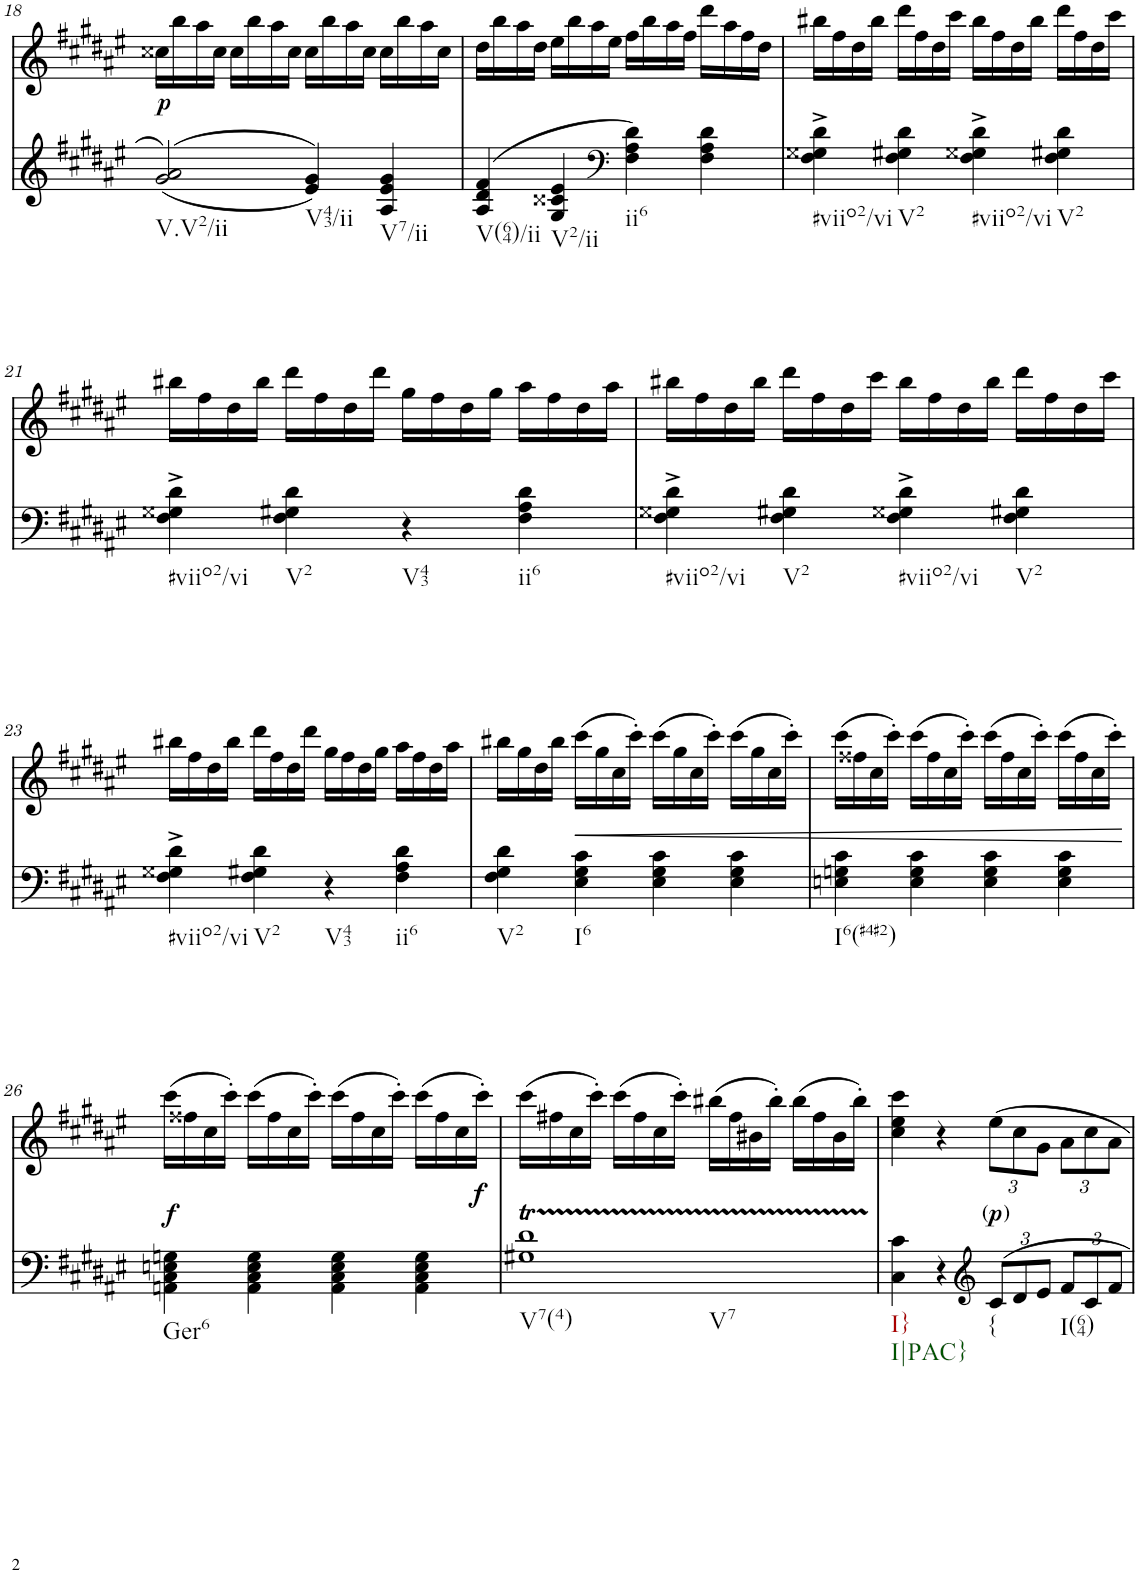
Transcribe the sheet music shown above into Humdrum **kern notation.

**kern	**kern	**text	**dynam
*part2	*part1	*part1	*part1
*staff2	*staff1	*staff1	*staff1
*I"piano	*I"piano	*	*
*I'Pno	*I'Pno	*	*
!!LO:PB:g=z
*clefG2	*clefG2	*	*
*k[f#c#g#d#a#e#]	*k[f#c#g#d#a#e#]	*	*
*F#:	*F#:	*	*
*M4/4	*M4/4	*	*
*met(c)	*met(c)	*	*
=18	=18	=18	=18
!LO:TX:b:t=V.V2/ii	!	!	!
!	!	!LO:LY:b	!
(>(2g#/ 2a#/	16cc##X\LL	.	.
.	16bb\	.	.
.	16aa#\	.	.
.	16cc##\JJ	.	.
.	16cc##\LL	.	.
.	16bb\	.	.
.	16aa#\	.	.
.	16cc##\JJ	.	.
!LO:TX:b:t=V43/ii	!	!	!
4e#/ 4g#/))	16cc##\LL	.	.
.	16bb\	.	.
.	16aa#\	.	.
.	16cc##\JJ	.	.
!LO:TX:b:t=V7/ii	!	!	!
4A#/ 4e#/ 4g#/	16cc##\LL	.	.
.	16bb\	.	.
.	16aa#\	.	.
.	16cc##\JJ	.	.
=19	=19	=19	=19
!LO:TX:b:t=V(64)/ii	!	!	!
(4A#/ 4d#/ 4f#/	16dd#\LL	.	.
.	16bb\	.	.
.	16aa#\	.	.
.	16dd#\JJ	.	.
!LO:TX:b:t=V2/ii	!	!	!
4G#/ 4c##X/ 4e#/	16ee#\LL	.	.
.	16bb\	.	.
.	16aa#\	.	.
.	16ee#\JJ	.	.
*clefF4	*	*	*
!LO:TX:b:t=ii6	!	!	!
4F#\ 4A#\ 4d#\)	16ff#\LL	.	.
.	16bb\	.	.
.	16aa#\	.	.
.	16ff#\JJ	.	.
4F#\ 4A#\ 4d#\	16ddd#\LL	.	.
.	16aa#\	.	.
.	16ff#\	.	.
.	16dd#\JJ	.	.
=20	=20	=20	=20
!LO:TX:b:t=#viio2/vi	!	!	!
4F#\^ 4G##X\^ 4d#\^	16bb#X\LL	.	.
.	16ff#\	.	.
.	16dd#\	.	.
.	16bb#\JJ	.	.
!LO:TX:b:t=V2	!	!	!
4F#\ 4G#X\ 4d#\	16ddd#\LL	.	.
.	16ff#\	.	.
.	16dd#\	.	.
.	16ccc#\JJ	.	.
!LO:TX:b:t=#viio2/vi	!	!	!
4F#\^ 4G##X\^ 4d#\^	16bb#\LL	.	.
.	16ff#\	.	.
.	16dd#\	.	.
.	16bb#\JJ	.	.
!LO:TX:b:t=V2	!	!	!
4F#\ 4G#X\ 4d#\	16ddd#\LL	.	.
.	16ff#\	.	.
.	16dd#\	.	.
.	16ccc#\JJ	.	.
!!LO:LB:g=z
=21	=21	=21	=21
!LO:TX:b:t=#viio2/vi	!	!	!
4F#\^ 4G##X\^ 4d#\^	16bb#X\LL	.	.
.	16ff#\	.	.
.	16dd#\	.	.
.	16bb#\JJ	.	.
!LO:TX:b:t=V2	!	!	!
4F#\ 4G#X\ 4d#\	16ddd#\LL	.	.
.	16ff#\	.	.
.	16dd#\	.	.
.	16ddd#\JJ	.	.
!LO:TX:b:t=V43	!	!	!
4r	16gg#\LL	.	.
.	16ff#\	.	.
.	16dd#\	.	.
.	16gg#\JJ	.	.
!LO:TX:b:t=ii6	!	!	!
4F#\ 4A#\ 4d#\	16aa#\LL	.	.
.	16ff#\	.	.
.	16dd#\	.	.
.	16aa#\JJ	.	.
=22	=22	=22	=22
!LO:TX:b:t=#viio2/vi	!	!	!
4F#\^ 4G##X\^ 4d#\^	16bb#X\LL	.	.
.	16ff#\	.	.
.	16dd#\	.	.
.	16bb#\JJ	.	.
!LO:TX:b:t=V2	!	!	!
4F#\ 4G#X\ 4d#\	16ddd#\LL	.	.
.	16ff#\	.	.
.	16dd#\	.	.
.	16ccc#\JJ	.	.
!LO:TX:b:t=#viio2/vi	!	!	!
4F#\^ 4G##X\^ 4d#\^	16bb#\LL	.	.
.	16ff#\	.	.
.	16dd#\	.	.
.	16bb#\JJ	.	.
!LO:TX:b:t=V2	!	!	!
4F#\ 4G#X\ 4d#\	16ddd#\LL	.	.
.	16ff#\	.	.
.	16dd#\	.	.
.	16ccc#\JJ	.	.
!!LO:LB:g=z
=23	=23	=23	=23
!LO:TX:b:t=#viio2/vi	!	!	!
4F#\^ 4G##X\^ 4d#\^	16bb#X\LL	.	.
.	16ff#\	.	.
.	16dd#\	.	.
.	16bb#\JJ	.	.
!LO:TX:b:t=V2	!	!	!
4F#\ 4G#X\ 4d#\	16ddd#\LL	.	.
.	16ff#\	.	.
.	16dd#\	.	.
.	16ddd#\JJ	.	.
!LO:TX:b:t=V43	!	!	!
4r	16gg#\LL	.	.
.	16ff#\	.	.
.	16dd#\	.	.
.	16gg#\JJ	.	.
!LO:TX:b:t=ii6	!	!	!
4F#\ 4A#\ 4d#\	16aa#\LL	.	.
.	16ff#\	.	.
.	16dd#\	.	.
.	16aa#\JJ	.	.
=24	=24	=24	=24
!LO:TX:b:t=V2	!	!	!
4F#\ 4G#\ 4d#\	16bb#X\LL	.	.
.	16gg#\	.	.
.	16dd#\	.	.
.	16bb#\JJ	.	.
!LO:TX:b:t=I6	!	!	!
!	!	!	!LO:HP:b
4E#\ 4G#\ 4c#\	(16ccc#\LL	.	<
.	16gg#\	.	.
.	16cc#\	.	.
.	16ccc#'\JJ)	.	.
4E#\ 4G#\ 4c#\	(16ccc#\LL	.	.
.	16gg#\	.	.
.	16cc#\	.	.
.	16ccc#'\JJ)	.	.
4E#\ 4G#\ 4c#\	(16ccc#\LL	.	.
.	16gg#\	.	.
.	16cc#\	.	.
.	16ccc#'\JJ)	.	.
=25	=25	=25	=25
!LO:TX:b:t=I6(#4#2)	!	!	!
4En\ 4Gn\ 4c#\	(16ccc#\LL	.	.
.	16ff##X\	.	.
.	16cc#\	.	.
.	16ccc#'\JJ)	.	.
4E\ 4G\ 4c#\	(16ccc#\LL	.	.
.	16ff##\	.	.
.	16cc#\	.	.
.	16ccc#'\JJ)	.	.
4E\ 4G\ 4c#\	(16ccc#\LL	.	.
.	16ff##\	.	.
.	16cc#\	.	.
.	16ccc#'\JJ)	.	.
4E\ 4G\ 4c#\	(16ccc#\LL	.	.
.	16ff##\	.	.
.	16cc#\	.	.
.	16ccc#'\JJ)	.	.
.	.	.	[
!!LO:LB:g=z
=26	=26	=26	=26
!LO:TX:b:t=Ger6	!	!	!
!	!	!LO:LY:b	!
4AAn\ 4C#\ 4En\ 4Gn\	(16ccc#\LL	.	.
.	16ff##X\	.	.
.	16cc#\	.	.
.	16ccc#'\JJ)	.	.
4AA\ 4C#\ 4E\ 4G\	(16ccc#\LL	.	.
.	16ff##\	.	.
.	16cc#\	.	.
.	16ccc#'\JJ)	.	.
4AA\ 4C#\ 4E\ 4G\	(16ccc#\LL	.	.
.	16ff##\	.	.
.	16cc#\	.	.
.	16ccc#'\JJ)	.	.
4AA\ 4C#\ 4E\ 4G\	(16ccc#\LL	.	.
.	16ff##\	.	.
.	16cc#\	.	.
!	!	!	!LO:DY:b
.	16ccc#'\JJ)	.	f
=27	=27	=27	=27
!LO:TX:b:t=V7(4)	!	!	!
!LO:TX:b:t=V7	!	!	!
1G#XT 1d#T	(16ccc#\LL	.	.
.	16ff#X\	.	.
.	16cc#\	.	.
.	16ccc#'\JJ)	.	.
.	(16ccc#\LL	.	.
.	16ff#\	.	.
.	16cc#\	.	.
.	16ccc#'\JJ)	.	.
.	(16bb#X\LL	.	.
.	16ff#\	.	.
.	16b#X\	.	.
.	16bb#'\JJ)	.	.
.	(16bb#\LL	.	.
.	16ff#\	.	.
.	16b#\	.	.
.	16bb#'\JJ)	.	.
=28	=28	=28	=28
!LO:TX:b:t=I}	!	!	!
!LO:TX:b:t=I|PAC}	!	!	!
4C#\ 4c#\	4cc#\ 4ee#\ 4ccc#\	.	.
4r	4r	.	.
*clefG2	*	*	*
*Xbrackettup	*Xbrackettup	*	*
!LO:TX:b:t={	!	!	!
!	!	!LO:LY:b	!
12c#/L	12ee#\L	( )	.
12d#/	12cc#\	.	.
12e#/J	12g#\J	.	.
!LO:TX:b:t=I(64)	!	!	!
12f#/L	12a#\L	.	.
12c#/	12cc#\	.	.
12f#/J	12a#\J	.	.
=	=	=	=
*-	*-	*-	*-
